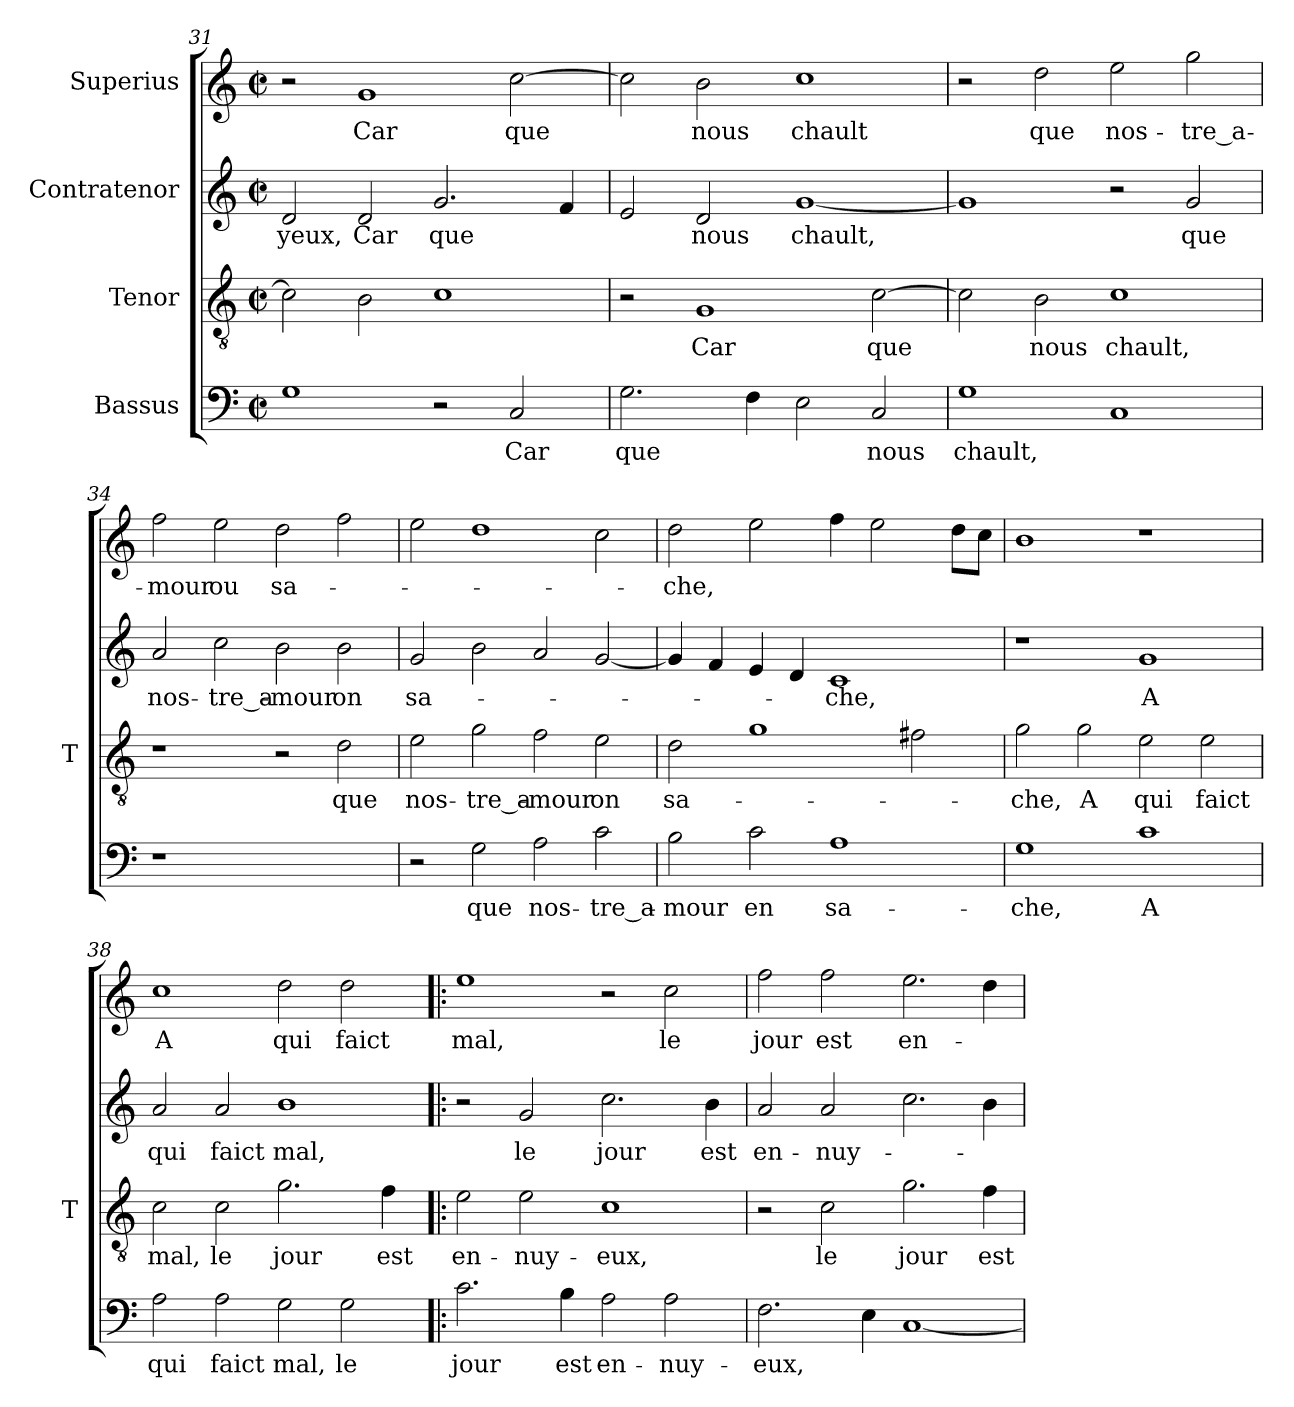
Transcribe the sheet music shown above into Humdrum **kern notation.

**kern	**text	**kern	**text	**kern	**text	**kern	**text
*part4	*part4	*part3	*part3	*part2	*part2	*part1	*part1
*staff4	*staff4	*staff3	*staff3	*staff2	*staff2	*staff1	*staff1
*I"Bassus	*	*I"Tenor	*	*I"Contratenor	*	*I"Superius	*
*	*	*I'T	*	*	*	*	*
*clefF4	*	*clefGv2	*	*clefG2	*	*clefG2	*
*k[]	*	*k[]	*	*k[]	*	*k[]	*
*C:	*	*C:	*	*C:	*	*C:	*
*M2/2	*	*M2/2	*	*M2/2	*	*M2/2	*
*met(c|)	*	*met(c|)	*	*met(c|)	*	*met(c|)	*
=31	=31	=31	=31	=31	=31	=31	=31
1G	.	2c]	.	2d	-yeux,	2r	.
.	.	2B	.	2d	-Car	1g	-Car
2r	.	1c	.	2.g	-que	.	.
2C	-Car	.	.	.	.	[2cc	-que
.	.	.	.	4f	.	.	.
=32	=32	=32	=32	=32	=32	=32	=32
2.G	-que	2r	.	2e	.	2cc]	.
.	.	1G	-Car	2d	-nous	2b	-nous
4F	.	.	.	.	.	.	.
2E	.	.	.	[1g	-chault,	1cc	-chault
2C	-nous	[2c	-que	.	.	.	.
=33	=33	=33	=33	=33	=33	=33	=33
1G	-chault,	2c]	.	1g]	.	2r	.
.	.	2B	-nous	.	.	2dd	-que
1C	.	1c	-chault,	2r	.	2ee	nos-
.	.	.	.	2g	-que	2gg	tre_a-
=34	=34	=34	=34	=34	=34	=34	=34
1r	.	1r	.	2a	nos-	2ff	-mour
.	.	.	.	2cc	tre_a-	2ee	-ou
1ryy	.	2r	.	2b	-mour	2dd	sa-
.	.	2d	-que	2b	-on	2ff	.
!!LO:PB:g=z
=35	=35	=35	=35	=35	=35	=35	=35
2r	.	2e	nos-	2g	sa-	2ee	.
2G	-que	2g	tre_a-	2b	.	1dd	.
2A	nos-	2f	-mour	2a	.	.	.
2c	tre_a-	2e	-on	[2g	.	2cc	.
=36	=36	=36	=36	=36	=36	=36	=36
2B	-mour	2d	sa-	4g]	.	2dd	-che,
.	.	.	.	4f	.	.	.
2c	-en	1g	.	4e	.	2ee	.
.	.	.	.	4d	.	.	.
1A	sa-	.	.	1c	-che,	4ff	.
.	.	.	.	.	.	2ee	.
.	.	2f#X	.	.	.	.	.
.	.	.	.	.	.	8ddL	.
.	.	.	.	.	.	8ccJ	.
=37	=37	=37	=37	=37	=37	=37	=37
1G	-che,	2g	-che,	1r	.	1b	.
.	.	2g	-A	.	.	.	.
1c	-A	2e	-qui	1g	-A	1r	.
.	.	2e	-faict	.	.	.	.
=38	=38	=38	=38	=38	=38	=38	=38
2A	-qui	2c	-mal,	2a	-qui	1cc	-A
2A	-faict	2c	-le	2a	-faict	.	.
2G	-mal,	2.g	-jour	1b	-mal,	2dd	-qui
2G	-le	.	.	.	.	2dd	-faict
.	.	4f	-est	.	.	.	.
=39!|:	=39!|:	=39!|:	=39!|:	=39!|:	=39!|:	=39!|:	=39!|:
2.c	-jour	2e	en-	2r	.	1ee	-mal,
.	.	2e	nuy-	2g	-le	.	.
4B	-est	.	.	.	.	.	.
2A	en-	1c	-eux,	2.cc	-jour	2r	.
2A	nuy-	.	.	.	.	2cc	-le
.	.	.	.	4b	-est	.	.
=40	=40	=40	=40	=40	=40	=40	=40
2.F	-eux,	2r	.	2a	en-	2ff	-jour
.	.	2c	-le	2a	nuy-	2ff	-est
4E	.	.	.	.	.	.	.
[1C	.	2.g	-jour	2.cc	.	2.ee	en-
.	.	4f	-est	4b	.	4dd	.
=	=	=	=	=	=	=	=
*-	*-	*-	*-	*-	*-	*-	*-
